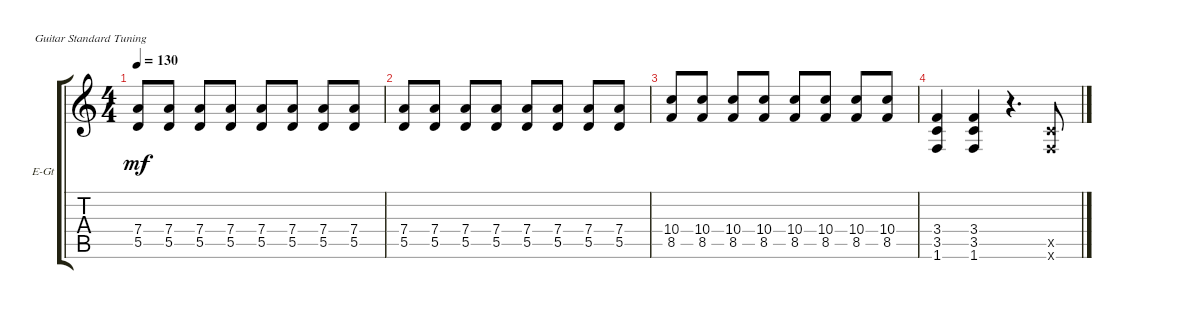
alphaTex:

\defaultSystemsLayout 4
\bracketExtendMode groupsimilarinstruments
\firstSystemTrackNameOrientation horizontal
\otherSystemsTrackNameOrientation horizontal
\track ("dist. Gtr. 1" "E-Gt") {instrument distortionguitar}
\staff {score tabs}
\tuning (E4 B3 G3 D3 A2 E2)
\ts (4 4)
\tempo 130
\clef g2
\ks c
(5.5 7.4).8{dy mf} (5.5 7.4).8 (5.5 7.4).8 (5.5 7.4).8 (5.5 7.4).8 (5.5 7.4).8 (5.5 7.4).8 (5.5 7.4).8 |
(5.5 7.4).8 (5.5 7.4).8 (5.5 7.4).8 (5.5 7.4).8 (5.5 7.4).8 (5.5 7.4).8 (5.5 7.4).8 (5.5 7.4).8 |
(8.5 10.4).8 (8.5 10.4).8 (8.5 10.4).8 (8.5 10.4).8 (8.5 10.4).8 (8.5 10.4).8 (8.5 10.4).8 (8.5 10.4).8 |
(1.6 3.5 3.4).4 (3.4 3.5 1.6).4 r.4{d} (1.6{x} 3.5{x}).8
